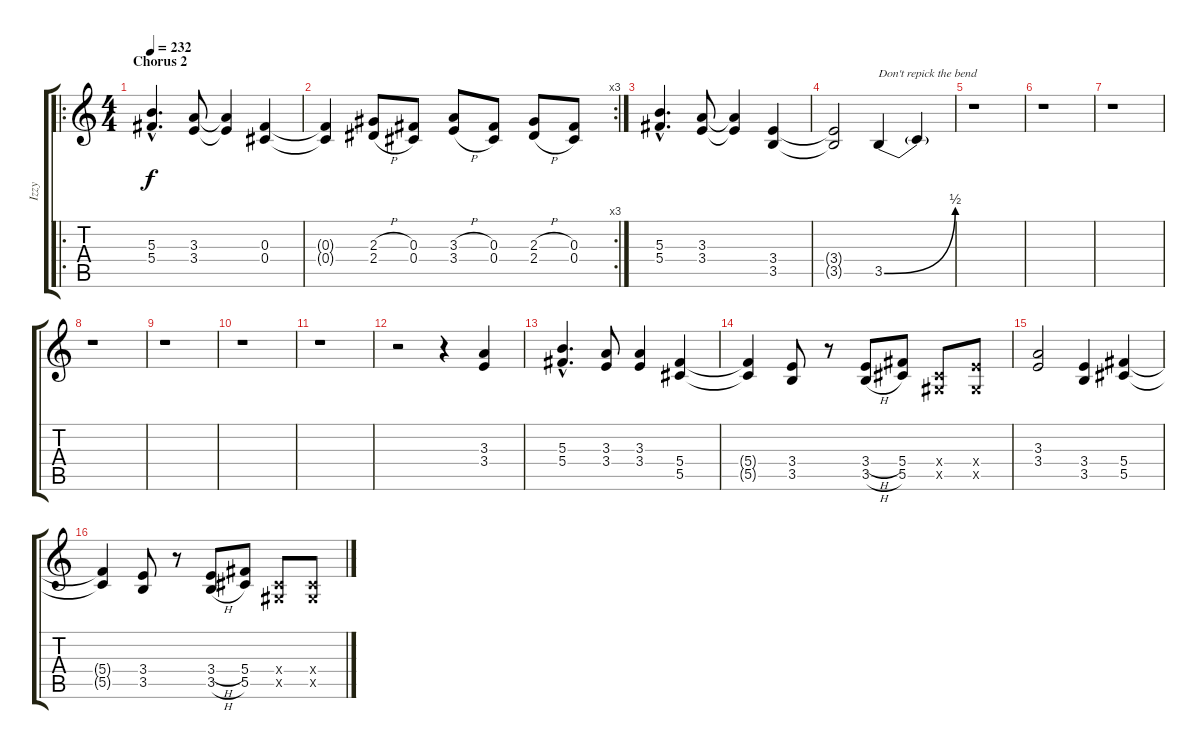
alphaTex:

\track ("Izzy" "Izzy") {instrument distortionguitar}
\staff {score tabs}
\tuning (Eb4 Bb3 Gb3 Db3 Ab2 Eb2) {hide}
\ro
\ts (4 4)
\section ("" "Chorus 2")
\tempo 232
\clef g2
\ks c
(5.3{hac} 5.4{hac}).4{d dy f} (3.3 3.4).8 (3.3{t} 3.4{t}).4 (0.3 0.4).4 |
\rc 3
(0.3{t} 0.4{t}).4 (2.3{h} 2.4{h}).8 (0.3 0.4).8 (3.3{h} 3.4{h}).8 (0.3 0.4).8 (2.3{h} 2.4{h}).8 (0.3 0.4).8 |
(5.3{hac} 5.4{hac}).4{d} (3.3 3.4).8 (3.3{t} 3.4{t}).4 (3.4 3.5).4 |
(3.4{t} 3.5{t}).2 3.5{be (bend 0 0 60 2)}.4{txt "Don't repick the bend"} 3.5{t}.4 |
r.1 |
r.1 |
r.1 |
r.1 |
r.1 |
r.1 |
r.1 |
r.2 r.4 (3.3 3.4).4 |
(5.3{hac} 5.4{hac}).4{d} (3.3 3.4).8 (3.3 3.4).4 (5.4 5.5).4 |
(5.4{t} 5.5{t}).4 (3.4 3.5).8 r.8 (3.4{h} 3.5{h}).8 (5.4 5.5).8 (0.4{x} 0.5{x}).8 (3.4{x} 0.5{x}).8 |
(3.3 3.4).2 (3.4 3.5).4 (5.4 5.5).4 |
(5.4{t} 5.5{t}).4 (3.4 3.5).8 r.8 (3.4{h} 3.5{h}).8 (5.4 5.5).8 (0.4{x} 0.5{x}).8 (0.4{x} 0.5{x}).8
